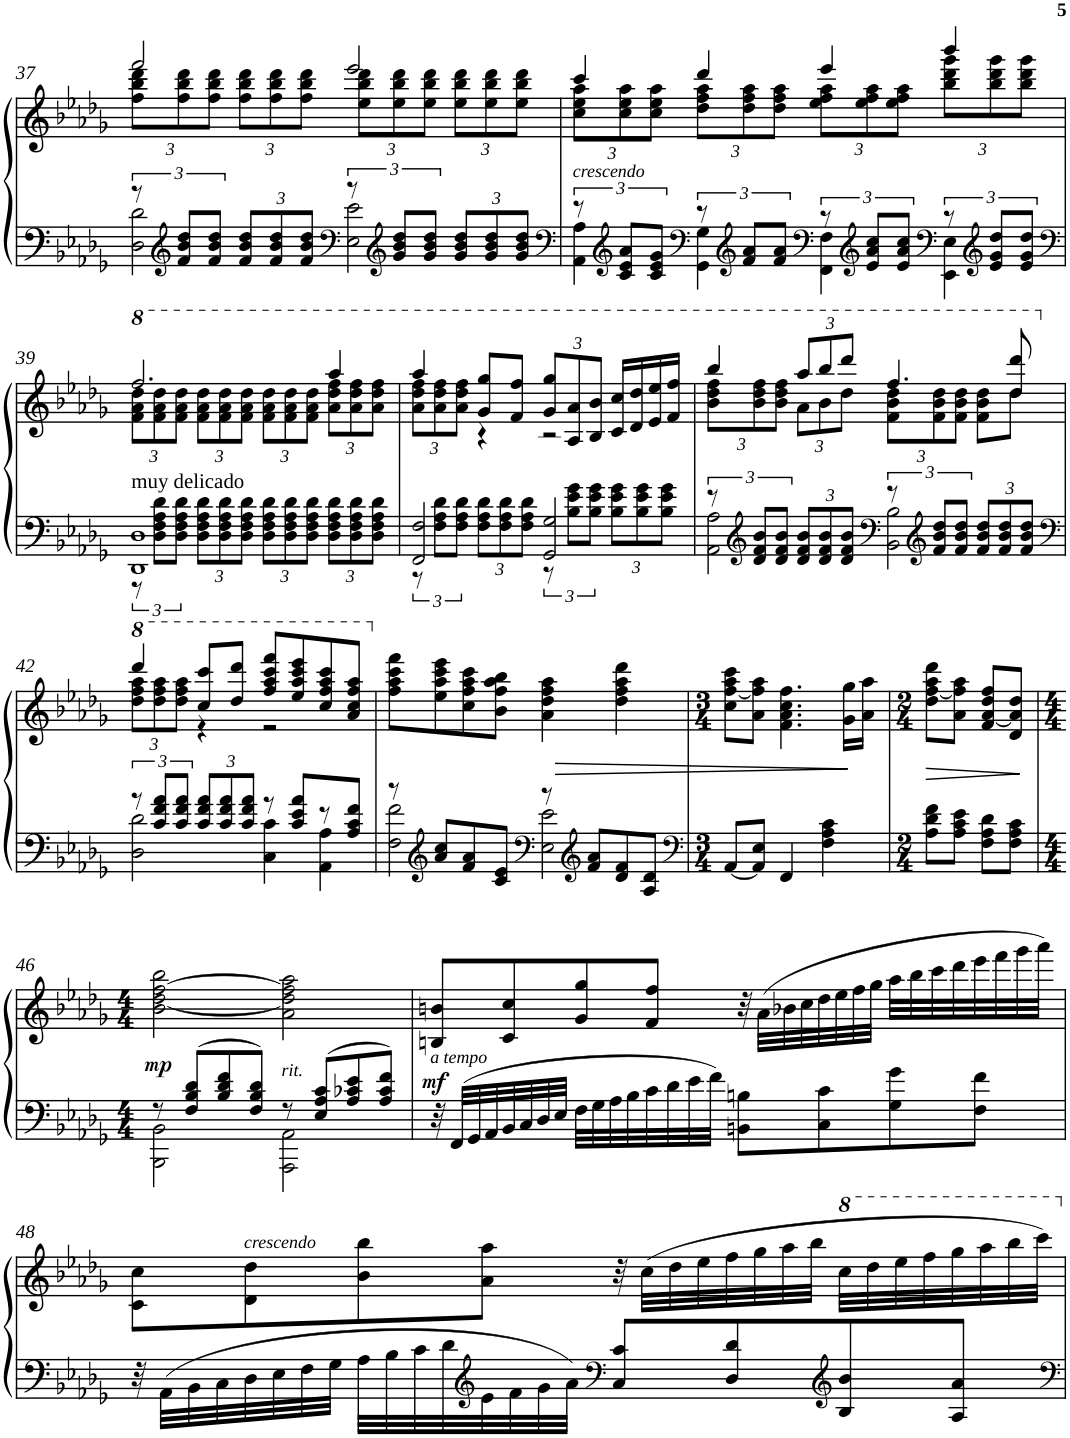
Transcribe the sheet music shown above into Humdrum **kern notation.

**kern	**kern	**dynam
*part1	*part1	*part1
*staff2	*staff1	*staff1/2
*I"Piano	*	*
*I'Pno	*	*
!!LO:PB:g=z
*clefF4	*clefG2	*
*k[b-e-a-d-g-]	*k[b-e-a-d-g-]	*
*D-:	*D-:	*
*M4/4	*M4/4	*
=37	=37	=37
*^	*^	*
*	*	*	*Xbrackettup	*
12r	2D-\ 2d-\	2fff/	12ff\ 12bb-\ 12ddd-\L	.
*clefG2	*	*	*	*
12f/ 12b-/ 12dd-/L	.	.	12ff\ 12bb-\ 12ddd-\	.
12f/ 12b-/ 12dd-/J	.	.	12ff\ 12bb-\ 12ddd-\J	.
*Xbrackettup	*	*	*	*
12f/ 12b-/ 12dd-/L	.	.	12ff\ 12bb-\ 12ddd-\L	.
12f/ 12b-/ 12dd-/	.	.	12ff\ 12bb-\ 12ddd-\	.
12f/ 12b-/ 12dd-/J	.	.	12ff\ 12bb-\ 12ddd-\J	.
*clefF4	*	*	*	*
*brackettup	*	*	*	*
12r	2E-\ 2e-\	2eee-/	12ee-\ 12bb-\ 12ddd-\L	.
*clefG2	*	*	*	*
12g-/ 12b-/ 12dd-/L	.	.	12ee-\ 12bb-\ 12ddd-\	.
12g-/ 12b-/ 12dd-/J	.	.	12ee-\ 12bb-\ 12ddd-\J	.
*Xbrackettup	*	*	*	*
12g-/ 12b-/ 12dd-/L	.	.	12ee-\ 12bb-\ 12ddd-\L	.
12g-/ 12b-/ 12dd-/	.	.	12ee-\ 12bb-\ 12ddd-\	.
12g-/ 12b-/ 12dd-/J	.	.	12ee-\ 12bb-\ 12ddd-\J	.
=38	=38	=38	=38	=38
*clefF4	*	*	*	*
*brackettup	*	*	*	*
!	!	!LO:TX:b:i:t=crescendo	!	!
12r	4AA-\ 4A-\	4ccc/	12cc\ 12ee-\ 12aa-\L	.
*clefG2	*	*	*	*
12c/ 12e-/ 12a-/L	.	.	12cc\ 12ee-\ 12aa-\	.
12c/ 12e-/ 12g-/J	.	.	12cc\ 12ee-\ 12aa-\J	.
*clefF4	*	*	*	*
12r	4GG-\ 4G-\	4ddd-/	12dd-\ 12ff\ 12aa-\L	.
*clefG2	*	*	*	*
12f/ 12a-/L	.	.	12dd-\ 12ff\ 12aa-\	.
12f/ 12a-/J	.	.	12dd-\ 12ff\ 12aa-\J	.
*clefF4	*	*	*	*
12r	4FF\ 4F\	4eee-/	12ee-\ 12ff\ 12aa-\L	.
*clefG2	*	*	*	*
12e-/ 12a-/ 12cc/L	.	.	12ee-\ 12ff\ 12aa-\	.
12e-/ 12a-/ 12cc/J	.	.	12ee-\ 12ff\ 12aa-\J	.
*clefF4	*	*	*	*
12r	4EE-\ 4E-\	4bbb-/	12bb-\ 12ddd-\ 12ggg-\L	.
*clefG2	*	*	*	*
12e-/ 12g-/ 12dd-/L	.	.	12bb-\ 12ddd-\ 12ggg-\	.
12e-/ 12g-/ 12dd-/J	.	.	12bb-\ 12ddd-\ 12ggg-\J	.
!!LO:LB:g=z	!!
=39	=39	=39	=39	=39
*clefF4	*	*	*	*
*	*	*8va	*	*
!LO:TX:a:t=muy delicado	!	!	!	!
1DD- 1D-	12r	2.fff/	12ff\ 12aa-\ 12ddd-\L	.
.	12D-\ 12F\ 12A-\ 12d-\L	.	12ff\ 12aa-\ 12ddd-\	.
.	12D-\ 12F\ 12A-\ 12d-\J	.	12ff\ 12aa-\ 12ddd-\J	.
*	*Xbrackettup	*	*	*
.	12D-\ 12F\ 12A-\ 12d-\L	.	12ff\ 12aa-\ 12ddd-\L	.
.	12D-\ 12F\ 12A-\ 12d-\	.	12ff\ 12aa-\ 12ddd-\	.
.	12D-\ 12F\ 12A-\ 12d-\J	.	12ff\ 12aa-\ 12ddd-\J	.
.	12D-\ 12F\ 12A-\ 12d-\L	.	12ff\ 12aa-\ 12ddd-\L	.
.	12D-\ 12F\ 12A-\ 12d-\	.	12ff\ 12aa-\ 12ddd-\	.
.	12D-\ 12F\ 12A-\ 12d-\J	.	12ff\ 12aa-\ 12ddd-\J	.
.	12D-\ 12F\ 12A-\ 12d-\L	4aaa-/	12aa-\ 12ddd-\ 12fff\L	.
.	12D-\ 12F\ 12A-\ 12d-\	.	12aa-\ 12ddd-\ 12fff\	.
.	12D-\ 12F\ 12A-\ 12d-\J	.	12aa-\ 12ddd-\ 12fff\J	.
=40	=40	=40	=40	=40
*	*brackettup	*	*	*
2FF/ 2F/	12r	4aaa-/	12aa-\ 12ddd-\ 12fff\L	.
.	12F\ 12A-\ 12d-\L	.	12aa-\ 12ddd-\ 12fff\	.
.	12F\ 12A-\ 12d-\J	.	12aa-\ 12ddd-\ 12fff\J	.
*	*Xbrackettup	*	*	*
.	12F\ 12A-\ 12d-\L	8gg-/ 8ggg-/L	4r	.
.	12F\ 12A-\ 12d-\	.	.	.
.	.	8ff/ 8fff/J	.	.
.	12F\ 12A-\ 12d-\J	.	.	.
*	*brackettup	*	*	*
2GG-/ 2G-/	12r	12gg-/ 12ggg-/L	2r	.
.	12B-\ 12e-\ 12g-\L	12a-/ 12aa-/	.	.
.	12B-\ 12e-\ 12g-\J	12b-/ 12bb-/J	.	.
*	*Xbrackettup	*	*	*
.	12B-\ 12e-\ 12g-\L	16cc/ 16ccc/LL	.	.
.	.	16dd-/ 16ddd-/	.	.
.	12B-\ 12e-\ 12g-\	.	.	.
.	.	16ee-/ 16eee-/	.	.
.	12B-\ 12e-\ 12g-\J	.	.	.
.	.	16ff/ 16fff/JJ	.	.
=41	=41	=41	=41	=41
*brackettup	*	*	*	*
12r	2AA-\ 2A-\	4bbb-/	12bb-\ 12ddd-\ 12fff\L	.
*clefG2	*	*	*	*
12d-/ 12f/ 12b-/L	.	.	12bb-\ 12ddd-\ 12fff\	.
12d-/ 12f/ 12b-/J	.	.	12bb-\ 12ddd-\ 12fff\J	.
*Xbrackettup	*	*	*	*
12d-/ 12f/ 12b-/L	.	12aaa-/L	12aa-\L	.
12d-/ 12f/ 12b-/	.	12bbb-/	12bb-\	.
12d-/ 12f/ 12b-/J	.	12dddd-/J	12ddd-\J	.
*clefF4	*	*	*	*
*brackettup	*	*	*	*
12r	2BB-\ 2B-\	4.fff/	12ff\ 12bb-\ 12ddd-\L	.
*clefG2	*	*	*	*
12f/ 12b-/ 12dd-/L	.	.	12ff\ 12bb-\ 12ddd-\	.
12f/ 12b-/ 12dd-/J	.	.	12ff\ 12bb-\ 12ddd-\J	.
*Xbrackettup	*	*	*	*
12f/ 12b-/ 12dd-/L	.	.	8ff\ 8bb-\ 8ddd-\L	.
12f/ 12b-/ 12dd-/	.	.	.	.
.	.	8ddd-/ 8dddd-/	8ddd-\J	.
12f/ 12b-/ 12dd-/J	.	.	.	.
!!LO:LB:g=z	!!
=42	=42	=42	=42	=42
*clefF4	*	*	*	*
*brackettup	*	*	*	*
*	*	*X8va	*	*
*	*	*8va	*	*
12r	2D-\ 2d-\	4dddd-/	12ddd-\ 12fff\ 12aaa-\L	.
12c/ 12f/ 12a-/L	.	.	12ddd-\ 12fff\ 12aaa-\	.
12c/ 12f/ 12a-/J	.	.	12ddd-\ 12fff\ 12aaa-\J	.
*Xbrackettup	*	*	*	*
12c/ 12f/ 12a-/L	.	8ccc/ 8cccc/L	4r	.
12c/ 12f/ 12a-/	.	.	.	.
.	.	8ddd-/ 8dddd-/J	.	.
12c/ 12f/ 12a-/J	.	.	.	.
8r	4C\ 4c\	8fff/ 8aaa-/ 8cccc/ 8ffff/L	2r	.
8c/ 8e-/ 8a-/L	.	8eee-/ 8aaa-/ 8cccc/ 8eeee-/	.	.
8r	4AA-\ 4A-\	8ccc/ 8fff/ 8aaa-/ 8cccc/	.	.
8A-/ 8c/ 8f/J	.	8aa-/ 8ccc/ 8fff/ 8aaa-/J	.	.
*	*	*v	*v	*
=43	=43	=43	=43
*	*	*X8va	*
8r	2F\ 2f\	8ff\ 8aa-\ 8ccc\ 8fff\L	.
*clefG2	*	*	*
8a-/ 8cc/L	.	8ee-\ 8aa-\ 8ccc\ 8eee-\	.
8f/ 8a-/	.	8cc\ 8ff\ 8aa-\ 8ccc\	.
8c/ 8e-/J	.	8b-\ 8ff\ 8aa-\ 8bb-\J	.
*clefF4	*	*	*
8r	2E-\ 2e-\	4a-\ 4dd-\ 4ff\ 4aa-\	.
*clefG2	*	*	*
8f/ 8a-/L	.	.	.
!	!	!	!LO:HP:b
8d-/ 8f/	.	4dd-\ 4ff\ 4aa-\ 4ddd-\	>
8A-/ 8d-/J	.	.	.
*v	*v	*	*
=44	=44	=44
*clefF4	*	*
*M3/4	*M3/4	*
[8AA-/L	8cc\ [8ff\ 8aa-\ 8ccc\L	.
8AA-/] 8E-/J	8a-\ 8ff\] 8aa-\J	.
4FF/	4.f\ 4.a-\ 4.cc\ 4.ff\	.
4F\ 4A-\ 4c\	.	.
.	16g-\ 16gg-\LL	.
.	16a-\ 16aa-\JJ	]
=45	=45	=45
*M2/4	*M2/4	*
!	!	!LO:HP:b
8A-\ 8d-\ 8f\L	8dd-\ [8ff\ 8aa-\ 8ddd-\L	>
8A-\ 8c\ 8e-\J	8a-\ 8ff\] 8aa-\J	.
8F\ 8A-\ 8d-\L	8f/ [8a-/ 8dd-/ 8ff/L	.
8F\ 8A-\ 8c\J	8d-/ 8a-/] 8dd-/J	.
.	.	]
!!LO:LB:g=z
=46	=46	=46
*M4/4	*M4/4	*
*^	*	*
!	!	!	!LO:DY:b
8r	2BBB-\ 2BB-\	2b-\ [2dd-\ [2ff\ 2bb-\	mp
8F/ 8B-/ 8d-/L	.	.	.
8B-/ 8d-/ 8f/	.	.	.
8F/ 8B-/ 8d-/J	.	.	.
!	!	!LO:TX:b:i:t=rit.	!
8r	2AAA-\ 2AA-\	2a-\ 2dd-\] 2ff\] 2aa-\	.
8E-/ 8A-/ 8c/L	.	.	.
8A-/ 8c-X/ 8e-/	.	.	.
8A-/ 8c-/ 8f/J	.	.	.
*v	*v	*	*
=47	=47	=47
!	!LO:TX:b:i:t=a tempo	!
!	!	!LO:DY:a=2
32r	8Bn/ 8bn/L	mf
32FF/LLL	.	.
32GG-/	.	.
32AA-/	.	.
32BB-/	8c/ 8cc/	.
32C/	.	.
32D-/	.	.
32E-/JJJ	.	.
32F\LLL	8g-/ 8gg-/	.
32G-\	.	.
32A-\	.	.
32B-\	.	.
32c\	8f/ 8ff/J	.
32d-\	.	.
32e-\	.	.
32f\JJJ	.	.
8BBn\ 8Bn\L	32r	.
.	(>32a-\LLL	.
.	32b-X\	.
.	32cc\	.
8C\ 8c\	32dd-\	.
.	32ee-\	.
.	32ff\	.
.	32gg-\JJJ	.
8G-\ 8g-\	32aa-\LLL	.
.	32bb-\	.
.	32ccc\	.
.	32ddd-\	.
8F\ 8f\J	32eee-\	.
.	32fff\	.
.	32ggg-\	.
.	32aaa-\JJJ)	.
!!LO:LB:g=z
=48	=48	=48
32r	8c\ 8cc\L	.
32AA-\LLL	.	.
32BB-\	.	.
32C\	.	.
!	!LO:TX:a:i:t=crescendo	!
32D-\	8d-\ 8dd-\	.
32E-\	.	.
32F\	.	.
32G-\JJJ	.	.
32A-\LLL	8b-\ 8bb-\	.
32B-\	.	.
32c\	.	.
32d-\	.	.
*clefG2	*	*
32e-\	8a-\ 8aa-\J	.
32f\	.	.
32g-\	.	.
32a-\JJJ	.	.
*clefF4	*	*
8C/ 8c/L	32r	.
.	(>32cc\LLL	.
.	32dd-\	.
.	32ee-\	.
8D-/ 8d-/	32ff\	.
.	32gg-\	.
.	32aa-\	.
.	32bb-\JJJ	.
*clefG2	*	*
*	*8va	*
8B-/ 8b-/	32ccc\LLL	.
.	32ddd-\	.
.	32eee-\	.
.	32fff\	.
8A-/ 8a-/J	32ggg-\	.
.	32aaa-\	.
.	32bbb-\	.
.	32cccc\JJJ)	.
*	*X8va	*
=	=	=
*-	*-	*-
